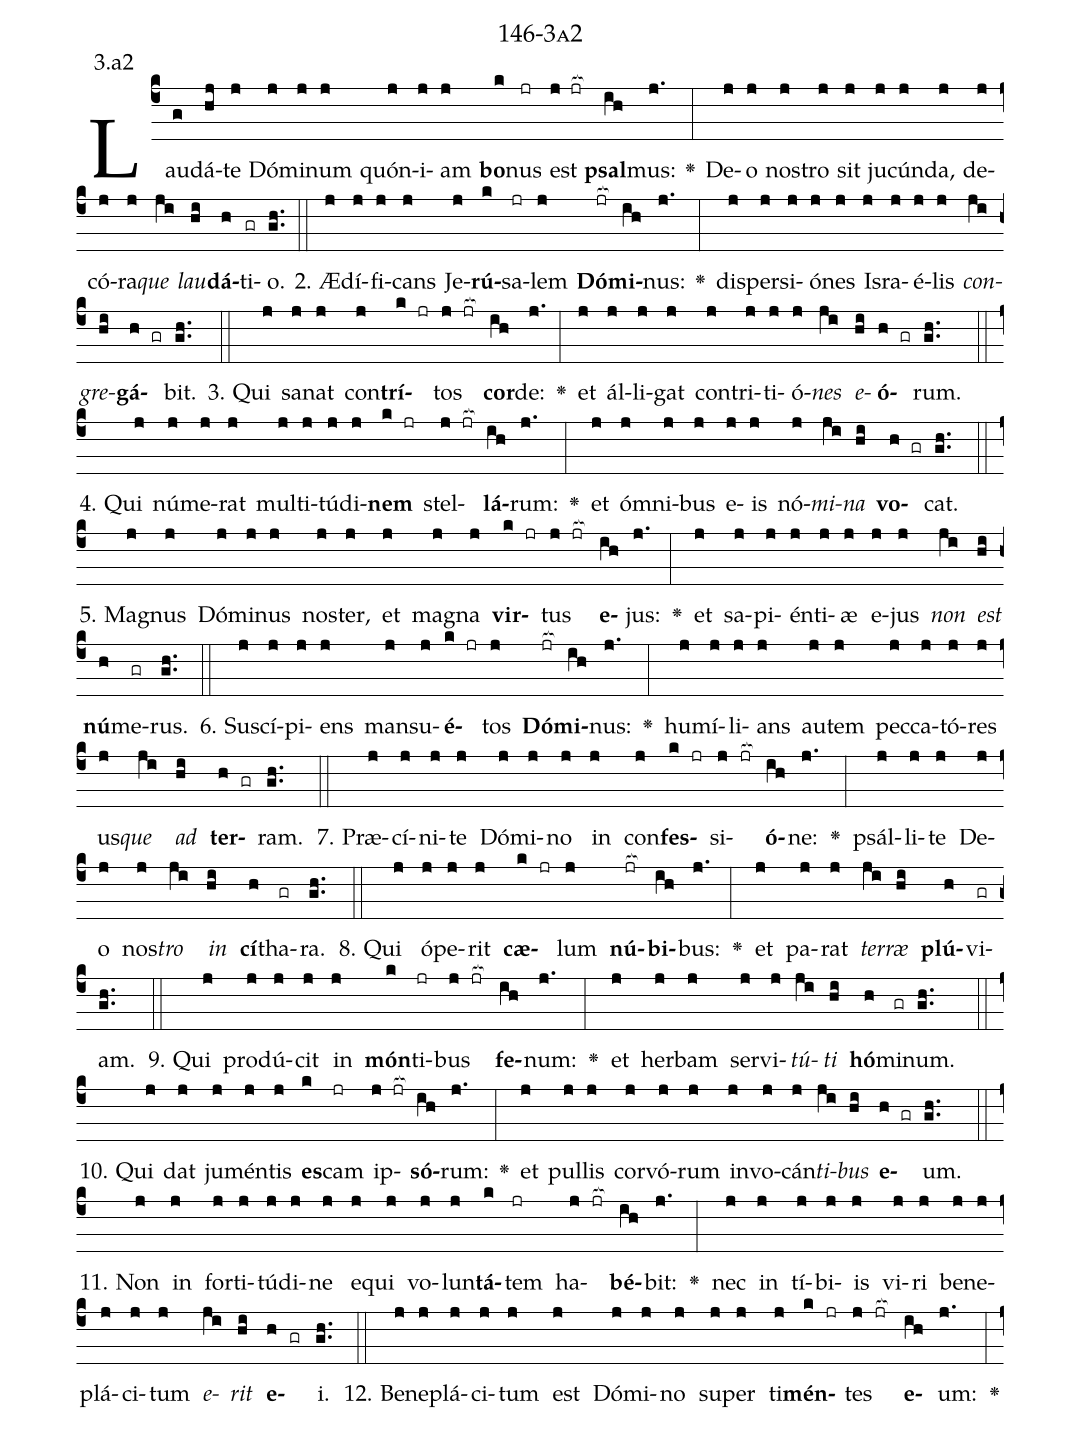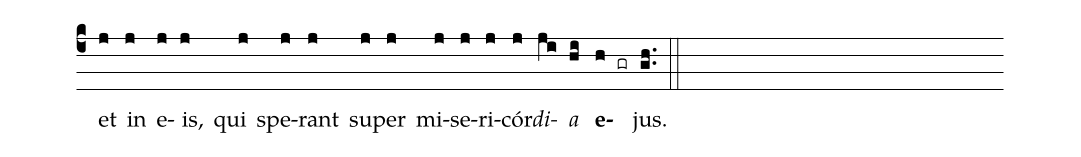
name: 146-3a2;
annotation: 3.a2;
%%
(c4)Lau(g)dá(hj)te(j) Dó(j)mi(j)num(j) quón(j)i(j)am(j) <b>bo</b>(k)nus(jr) est(j jr[ocb:1{]) <b>psal</b>(ih[ocb:0}])mus:(j.) <v>\greheightstar</v>(:) De(j)o(j) nos(j)tro(j) sit(j) ju(j)cún(j)da,(j) de(j)có(j)ra(j)<i>que</i>(ji) <i>lau</i>(hi)<b>dá</b>(h)ti(gr)o.(gh..) (::)
2. Æ(j)dí(j)fi(j)cans(j) Je(j)<b>rú</b>(k)sa(jr)lem(j) <b>Dó</b>(jr[ocb:1{])<b>mi</b>(ih[ocb:0}])nus:(j.) <v>\greheightstar</v>(:) di(j)sper(j)si(j)ó(j)nes(j) Is(j)ra(j)é(j)lis(j) <i>con</i>(ji)<i>gre</i>(hi)<b>gá</b>(h gr)bit.(gh..) (::)
3. Qui(j) sa(j)nat(j) con(j)<b>trí</b>(k jr)tos(j jr[ocb:1{]) <b>cor</b>(ih[ocb:0}])de:(j.) <v>\greheightstar</v>(:) et(j) ál(j)li(j)gat(j) con(j)tri(j)ti(j)ó(j)<i>nes</i>(ji) <i>e</i>(hi)<b>ó</b>(h gr)rum.(gh..) (::)
4. Qui(j) nú(j)me(j)rat(j) mul(j)ti(j)tú(j)di(j)<b>nem</b>(k jr) stel(j jr[ocb:1{])<b>lá</b>(ih[ocb:0}])rum:(j.) <v>\greheightstar</v>(:) et(j) óm(j)ni(j)bus(j) e(j)is(j) nó(j)<i>mi</i>(ji)<i>na</i>(hi) <b>vo</b>(h gr)cat.(gh..) (::)
5. Ma(j)gnus(j) Dó(j)mi(j)nus(j) nos(j)ter,(j) et(j) ma(j)gna(j) <b>vir</b>(k jr)tus(j jr[ocb:1{]) <b>e</b>(ih[ocb:0}])jus:(j.) <v>\greheightstar</v>(:) et(j) sa(j)pi(j)én(j)ti(j)æ(j) e(j)jus(j) <i>non</i>(ji) <i>est</i>(hi) <b>nú</b>(h)me(gr)rus.(gh..) (::)
6. Su(j)scí(j)pi(j)ens(j) man(j)su(j)<b>é</b>(k jr)tos(j) <b>Dó</b>(jr[ocb:1{])<b>mi</b>(ih[ocb:0}])nus:(j.) <v>\greheightstar</v>(:) hu(j)mí(j)li(j)ans(j) au(j)tem(j) pec(j)ca(j)tó(j)res(j) us(j)<i>que</i>(ji) <i>ad</i>(hi) <b>ter</b>(h gr)ram.(gh..) (::)
7. Præ(j)cí(j)ni(j)te(j) Dó(j)mi(j)no(j) in(j) con(j)<b>fes</b>(k jr)si(j jr[ocb:1{])<b>ó</b>(ih[ocb:0}])ne:(j.) <v>\greheightstar</v>(:) psál(j)li(j)te(j) De(j)o(j) nos(j)<i>tro</i>(ji) <i>in</i>(hi) <b>cí</b>(h)tha(gr)ra.(gh..) (::)
8. Qui(j) ó(j)pe(j)rit(j) <b>cæ</b>(k jr)lum(j) <b>nú</b>(jr[ocb:1{])<b>bi</b>(ih[ocb:0}])bus:(j.) <v>\greheightstar</v>(:) et(j) pa(j)rat(j) <i>ter</i>(ji)<i>ræ</i>(hi) <b>plú</b>(h)vi(gr)am.(gh..) (::)
9. Qui(j) pro(j)dú(j)cit(j) in(j) <b>món</b>(k)ti(jr)bus(j jr[ocb:1{]) <b>fe</b>(ih[ocb:0}])num:(j.) <v>\greheightstar</v>(:) et(j) her(j)bam(j) ser(j)vi(j)<i>tú</i>(ji)<i>ti</i>(hi) <b>hó</b>(h)mi(gr)num.(gh..) (::)
10. Qui(j) dat(j) ju(j)mén(j)tis(j) <b>es</b>(k)cam(jr) ip(j jr[ocb:1{])<b>só</b>(ih[ocb:0}])rum:(j.) <v>\greheightstar</v>(:) et(j) pul(j)lis(j) cor(j)vó(j)rum(j) in(j)vo(j)cán(j)<i>ti</i>(ji)<i>bus</i>(hi) <b>e</b>(h gr)um.(gh..) (::)
11. Non(j) in(j) for(j)ti(j)tú(j)di(j)ne(j) e(j)qui(j) vo(j)lun(j)<b>tá</b>(k)tem(jr) ha(j jr[ocb:1{])<b>bé</b>(ih[ocb:0}])bit:(j.) <v>\greheightstar</v>(:) nec(j) in(j) tí(j)bi(j)is(j) vi(j)ri(j) be(j)ne(j)plá(j)ci(j)tum(j) <i>e</i>(ji)<i>rit</i>(hi) <b>e</b>(h gr)i.(gh..) (::)
12. Be(j)ne(j)plá(j)ci(j)tum(j) est(j) Dó(j)mi(j)no(j) su(j)per(j) ti(j)<b>mén</b>(k jr)tes(j jr[ocb:1{]) <b>e</b>(ih[ocb:0}])um:(j.) <v>\greheightstar</v>(:) et(j) in(j) e(j)is,(j) qui(j) spe(j)rant(j) su(j)per(j) mi(j)se(j)ri(j)cór(j)<i>di</i>(ji)<i>a</i>(hi) <b>e</b>(h gr)jus.(gh..) (::)
